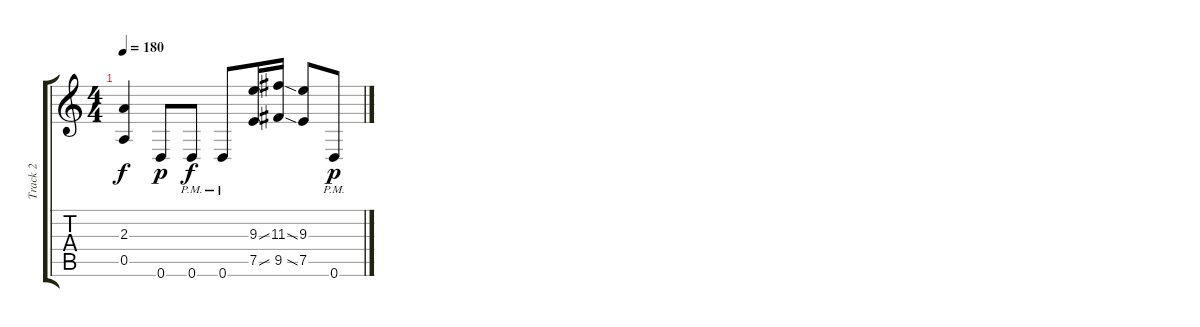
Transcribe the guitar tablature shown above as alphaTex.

\track ("Track 2" "Track 2") {instrument distortionguitar}
\staff {score tabs}
\tuning (E4 B3 G3 D3 A2 D2) {hide}
\ts (4 4)
\tempo 180
\clef g2
\ks c
(2.3 0.5).4{dy f} 0.6.8{dy p} 0.6{pm}.8{dy f} 0.6{pm}.8 (9.3{ss} 7.5{ss}).16 (11.3{ss} 9.5{ss}).16 (9.3 7.5).8 0.6{pm}.8{dy p}
